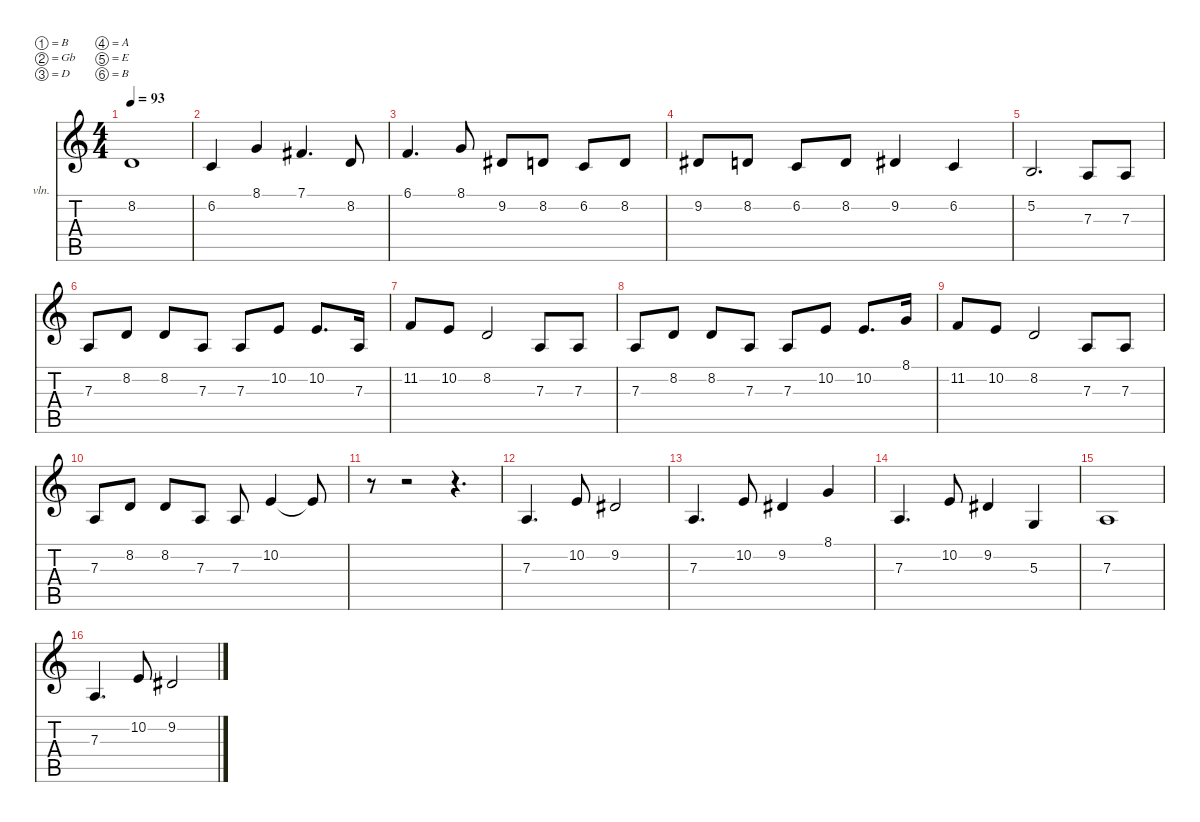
\defaultSystemsLayout 2
\hideDynamics
\bracketExtendMode nobrackets
\firstSystemTrackNameOrientation horizontal
\otherSystemsTrackNameOrientation horizontal
\track ("Vocals" "vln.") {instrument synthstrings1}
\staff {score tabs}
\tuning (B3 Gb3 D3 A2 E2 B1)
\ts (4 4)
\scale
1.03043
\tempo 93
\accidentals auto
\clef g2
\ottava regular
\simile none
\ks c
8.2.1{dy f beam Up} |
\scale
0.969568 6.2.4{beam Up} 8.1.4{beam Up} 7.1{acc #}.4{d beam Up} 8.2.8{beam Up} |
\scale
1.03175 6.1.4{d beam Up} 8.1.8{beam Up} 9.2{acc #}.8{beam Up} 8.2.8{beam Up} 6.2.8{beam Up} 8.2.8{beam Up} |
\scale
0.968253 9.2{acc #}.8{beam Up} 8.2.8{beam Up} 6.2.8{beam Up} 8.2.8{beam Up} 9.2{acc #}.4{beam Up} 6.2.4{beam Up} |
\scale
1.03043 5.2.2{d beam Up} 7.3.8{beam Up} 7.3.8{beam Up} |
\scale
0.969568 7.3.8{beam Up} 8.2.8{beam Up} 8.2.8{beam Up} 7.3.8{beam Up} 7.3.8{beam Up} 10.2.8{beam Up} 10.2.8{d beam Up} 7.3.16{beam Up} |
\scale
1.02254 11.2.8{beam Up} 10.2.8{beam Up} 8.2.2{beam Up} 7.3.8{beam Up} 7.3.8{beam Up} |
\scale
0.977463 7.3.8{beam Up} 8.2.8{beam Up} 8.2.8{beam Up} 7.3.8{beam Up} 7.3.8{beam Up} 10.2.8{beam Up} 10.2.8{d beam Up} 8.1.16{beam Up} |
\scale
1.02254 11.2.8{beam Up} 10.2.8{beam Up} 8.2.2{beam Up} 7.3.8{beam Up} 7.3.8{beam Up} |
\scale
0.977463 7.3.8{beam Up} 8.2.8{beam Up} 8.2.8{beam Up} 7.3.8{beam Up} 7.3.8{beam Up} 10.2.4{beam Up} 10.2{t}.8{beam Up} |
\scale
1.03043 r.8{beam Down} r.2{beam Down} r.4{d beam Down} |
\scale
0.969568 7.3.4{d beam Up} 10.2.8{beam Up} 9.2{acc #}.2{beam Up} |
\scale
1.03043 7.3.4{d beam Up} 10.2.8{beam Up} 9.2{acc #}.4{beam Up} 8.1.4{beam Up} |
\scale
0.969568 7.3.4{d beam Up} 10.2.8{beam Up} 9.2{acc #}.4{beam Up} 5.3.4{beam Up} |
\scale
1.03043 7.3.1{beam Up} |
\scale
0.969568 7.3.4{d beam Up} 10.2.8{beam Up} 9.2{acc #}.2{beam Up}
